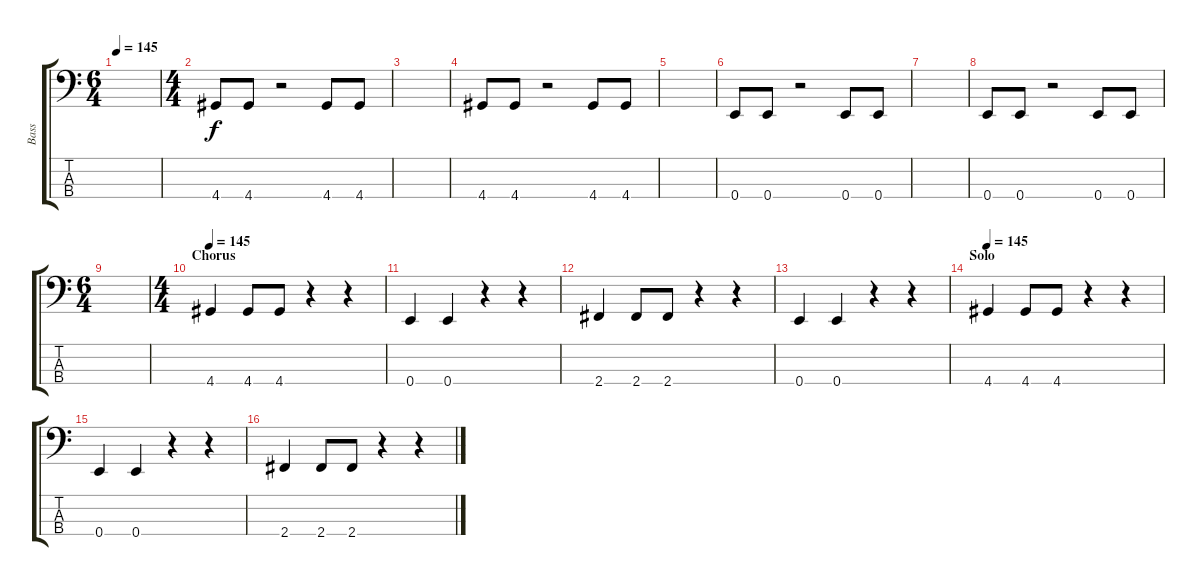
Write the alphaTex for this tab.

\track ("Bass" "Bass") {instrument electricbassfinger}
\staff {score tabs}
\tuning (G2 D2 A1 E1) {hide}
\ts (6 4)
\tempo 145
\clef f4
\ks c
|
\ts (4 4)
4.4.8 4.4.8 r.2 4.4.8 4.4.8 |
|
4.4.8 4.4.8 r.2 4.4.8 4.4.8 |
|
0.4.8 0.4.8 r.2 0.4.8 0.4.8 |
|
0.4.8 0.4.8 r.2 0.4.8 0.4.8 |
\ts (6 4)
|
\ts (4 4)
\section ("" "Chorus")
\tempo 145
4.4.4 4.4.8 4.4.8 r.4 r.4 |
0.4.4 0.4.4 r.4 r.4 |
2.4.4 2.4.8 2.4.8 r.4 r.4 |
0.4.4 0.4.4 r.4 r.4 |
\section ("" "Solo")
\tempo 145
4.4.4 4.4.8 4.4.8 r.4 r.4 |
0.4.4 0.4.4 r.4 r.4 |
2.4.4 2.4.8 2.4.8 r.4 r.4
